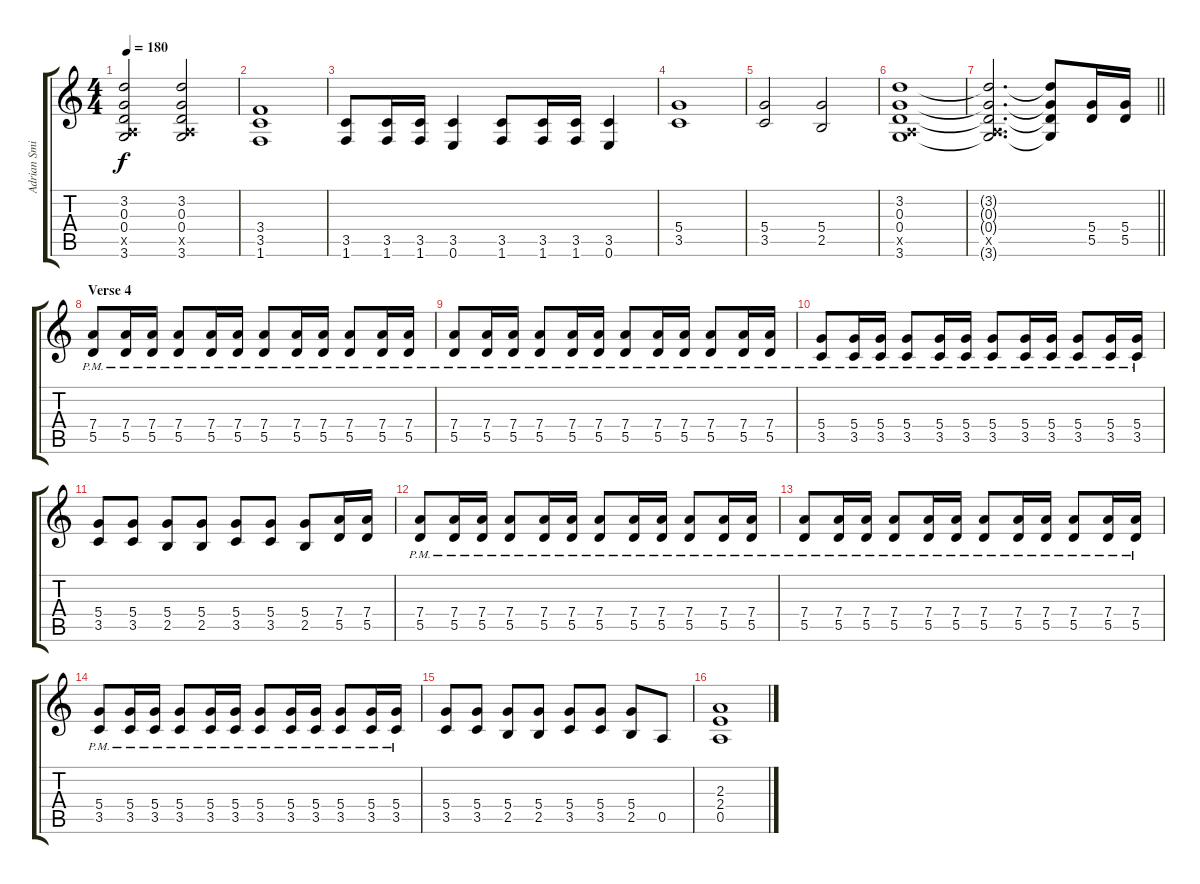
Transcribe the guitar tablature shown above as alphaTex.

\track ("Adrian Smith" "Adrian Smi") {instrument overdrivenguitar}
\staff {score tabs}
\tuning (E4 B3 G3 D3 A2 E2) {hide}
\ts (4 4)
\tempo 180
\clef g2
\ks c
(3.2{t} 0.3{t} 0.4{t} 0.5{x} 3.6{t}).2{dy f} (3.2 0.3 0.4 0.5{x} 3.6).2 |
(3.4 3.5 1.6).1 |
(3.5 1.6).8 (3.5 1.6).16 (3.5 1.6).16 (3.5 0.6).4 (3.5 1.6).8 (3.5 1.6).16 (3.5 1.6).16 (3.5 0.6).4 |
(5.4 3.5).1 |
(5.4 3.5).2 (5.4 2.5).2 |
(3.2 0.3 0.4 0.5{x} 3.6).1 |
\barLineRight lightlight
(3.2{t} 0.3{t} 0.4{t} 0.5{x} 3.6{t}).2{d} (3.2{t} 0.3{t} 0.4{t} 3.6{t}).8 (5.4 5.5).16 (5.4 5.5).16 |
\section ("" "Verse 4")
(7.4{pm} 5.5{pm}).8 (7.4{pm} 5.5{pm}).16 (7.4{pm} 5.5{pm}).16 (7.4{pm} 5.5{pm}).8 (7.4{pm} 5.5{pm}).16 (7.4{pm} 5.5{pm}).16 (7.4{pm} 5.5{pm}).8 (7.4{pm} 5.5{pm}).16 (7.4{pm} 5.5{pm}).16 (7.4{pm} 5.5{pm}).8 (7.4{pm} 5.5{pm}).16 (7.4{pm} 5.5{pm}).16 |
(7.4{pm} 5.5{pm}).8 (7.4{pm} 5.5{pm}).16 (7.4{pm} 5.5{pm}).16 (7.4{pm} 5.5{pm}).8 (7.4{pm} 5.5{pm}).16 (7.4{pm} 5.5{pm}).16 (7.4{pm} 5.5{pm}).8 (7.4{pm} 5.5{pm}).16 (7.4{pm} 5.5{pm}).16 (7.4{pm} 5.5{pm}).8 (7.4{pm} 5.5{pm}).16 (7.4{pm} 5.5{pm}).16 |
(5.4{pm} 3.5{pm}).8 (5.4{pm} 3.5{pm}).16 (5.4{pm} 3.5{pm}).16 (5.4{pm} 3.5{pm}).8 (5.4{pm} 3.5{pm}).16 (5.4{pm} 3.5{pm}).16 (5.4{pm} 3.5{pm}).8 (5.4{pm} 3.5{pm}).16 (5.4{pm} 3.5{pm}).16 (5.4{pm} 3.5{pm}).8 (5.4{pm} 3.5{pm}).16 (5.4{pm} 3.5{pm}).16 |
(5.4 3.5).8 (5.4 3.5).8 (5.4 2.5).8 (5.4 2.5).8 (5.4 3.5).8 (5.4 3.5).8 (5.4 2.5).8 (7.4 5.5).16 (7.4 5.5).16 |
(7.4{pm} 5.5{pm}).8 (7.4{pm} 5.5{pm}).16 (7.4{pm} 5.5{pm}).16 (7.4{pm} 5.5{pm}).8 (7.4{pm} 5.5{pm}).16 (7.4{pm} 5.5{pm}).16 (7.4{pm} 5.5{pm}).8 (7.4{pm} 5.5{pm}).16 (7.4{pm} 5.5{pm}).16 (7.4{pm} 5.5{pm}).8 (7.4{pm} 5.5{pm}).16 (7.4{pm} 5.5{pm}).16 |
(7.4{pm} 5.5{pm}).8 (7.4{pm} 5.5{pm}).16 (7.4{pm} 5.5{pm}).16 (7.4{pm} 5.5{pm}).8 (7.4{pm} 5.5{pm}).16 (7.4{pm} 5.5{pm}).16 (7.4{pm} 5.5{pm}).8 (7.4{pm} 5.5{pm}).16 (7.4{pm} 5.5{pm}).16 (7.4{pm} 5.5{pm}).8 (7.4{pm} 5.5{pm}).16 (7.4{pm} 5.5{pm}).16 |
(5.4{pm} 3.5{pm}).8 (5.4{pm} 3.5{pm}).16 (5.4{pm} 3.5{pm}).16 (5.4{pm} 3.5{pm}).8 (5.4{pm} 3.5{pm}).16 (5.4{pm} 3.5{pm}).16 (5.4{pm} 3.5{pm}).8 (5.4{pm} 3.5{pm}).16 (5.4{pm} 3.5{pm}).16 (5.4{pm} 3.5{pm}).8 (5.4{pm} 3.5{pm}).16 (5.4{pm} 3.5{pm}).16 |
(5.4 3.5).8 (5.4 3.5).8 (5.4 2.5).8 (5.4 2.5).8 (5.4 3.5).8 (5.4 3.5).8 (5.4 2.5).8 0.5.8 |
(2.3 2.4 0.5).1
